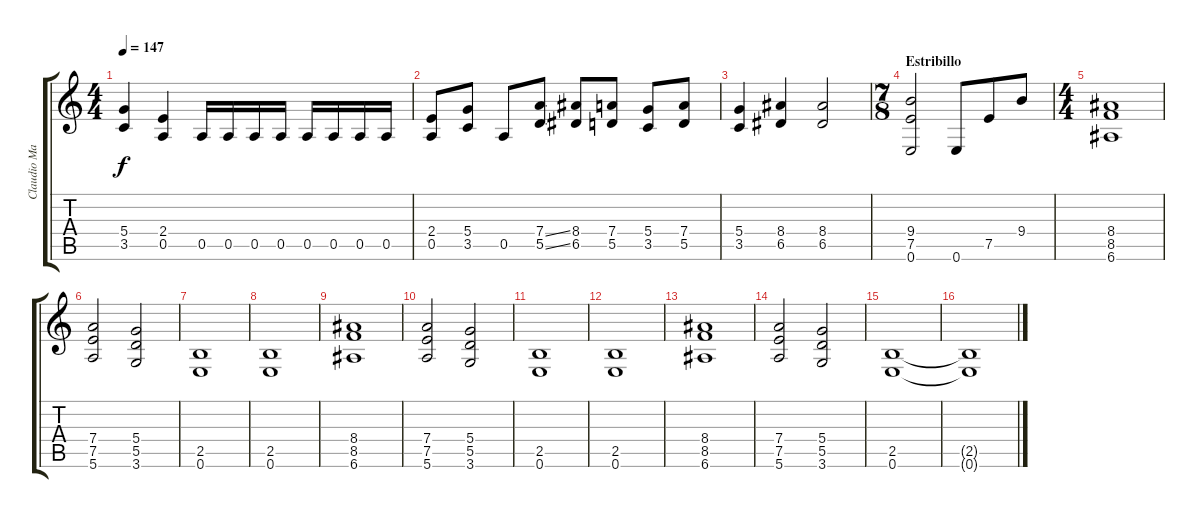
\track ("Claudio Marciello (Gtr 2)" "Claudio Ma") {instrument distortionguitar}
\staff {score tabs}
\tuning (E4 B3 G3 D3 A2 E2) {hide}
\ts (4 4)
\tempo 147
\clef g2
\ks c
(5.4 3.5).4{dy f} (2.4 0.5).4 0.5.16 0.5.16 0.5.16 0.5.16 0.5.16 0.5.16 0.5.16 0.5.16 |
(2.4 0.5).8 (5.4 3.5).8 0.5.8 (7.4{ss} 5.5{ss}).8 (8.4 6.5).8 (7.4 5.5).8 (5.4 3.5).8 (7.4 5.5).8 |
(5.4 3.5).4 (8.4 6.5).4 (8.4 6.5).2 |
\ts (7 8)
\section ("" "Estribillo")
(9.4 7.5 0.6).2 0.6.8 7.5.8 9.4.8 |
\ts (4 4)
(8.4 8.5 6.6).1 |
(7.4 7.5 5.6).2 (5.4 5.5 3.6).2 |
(2.5 0.6).1 |
(2.5 0.6).1 |
(8.4 8.5 6.6).1 |
(7.4 7.5 5.6).2 (5.4 5.5 3.6).2 |
(2.5 0.6).1 |
(2.5 0.6).1 |
(8.4 8.5 6.6).1 |
(7.4 7.5 5.6).2 (5.4 5.5 3.6).2 |
(2.5 0.6).1 |
(2.5{t} 0.6{t}).1
